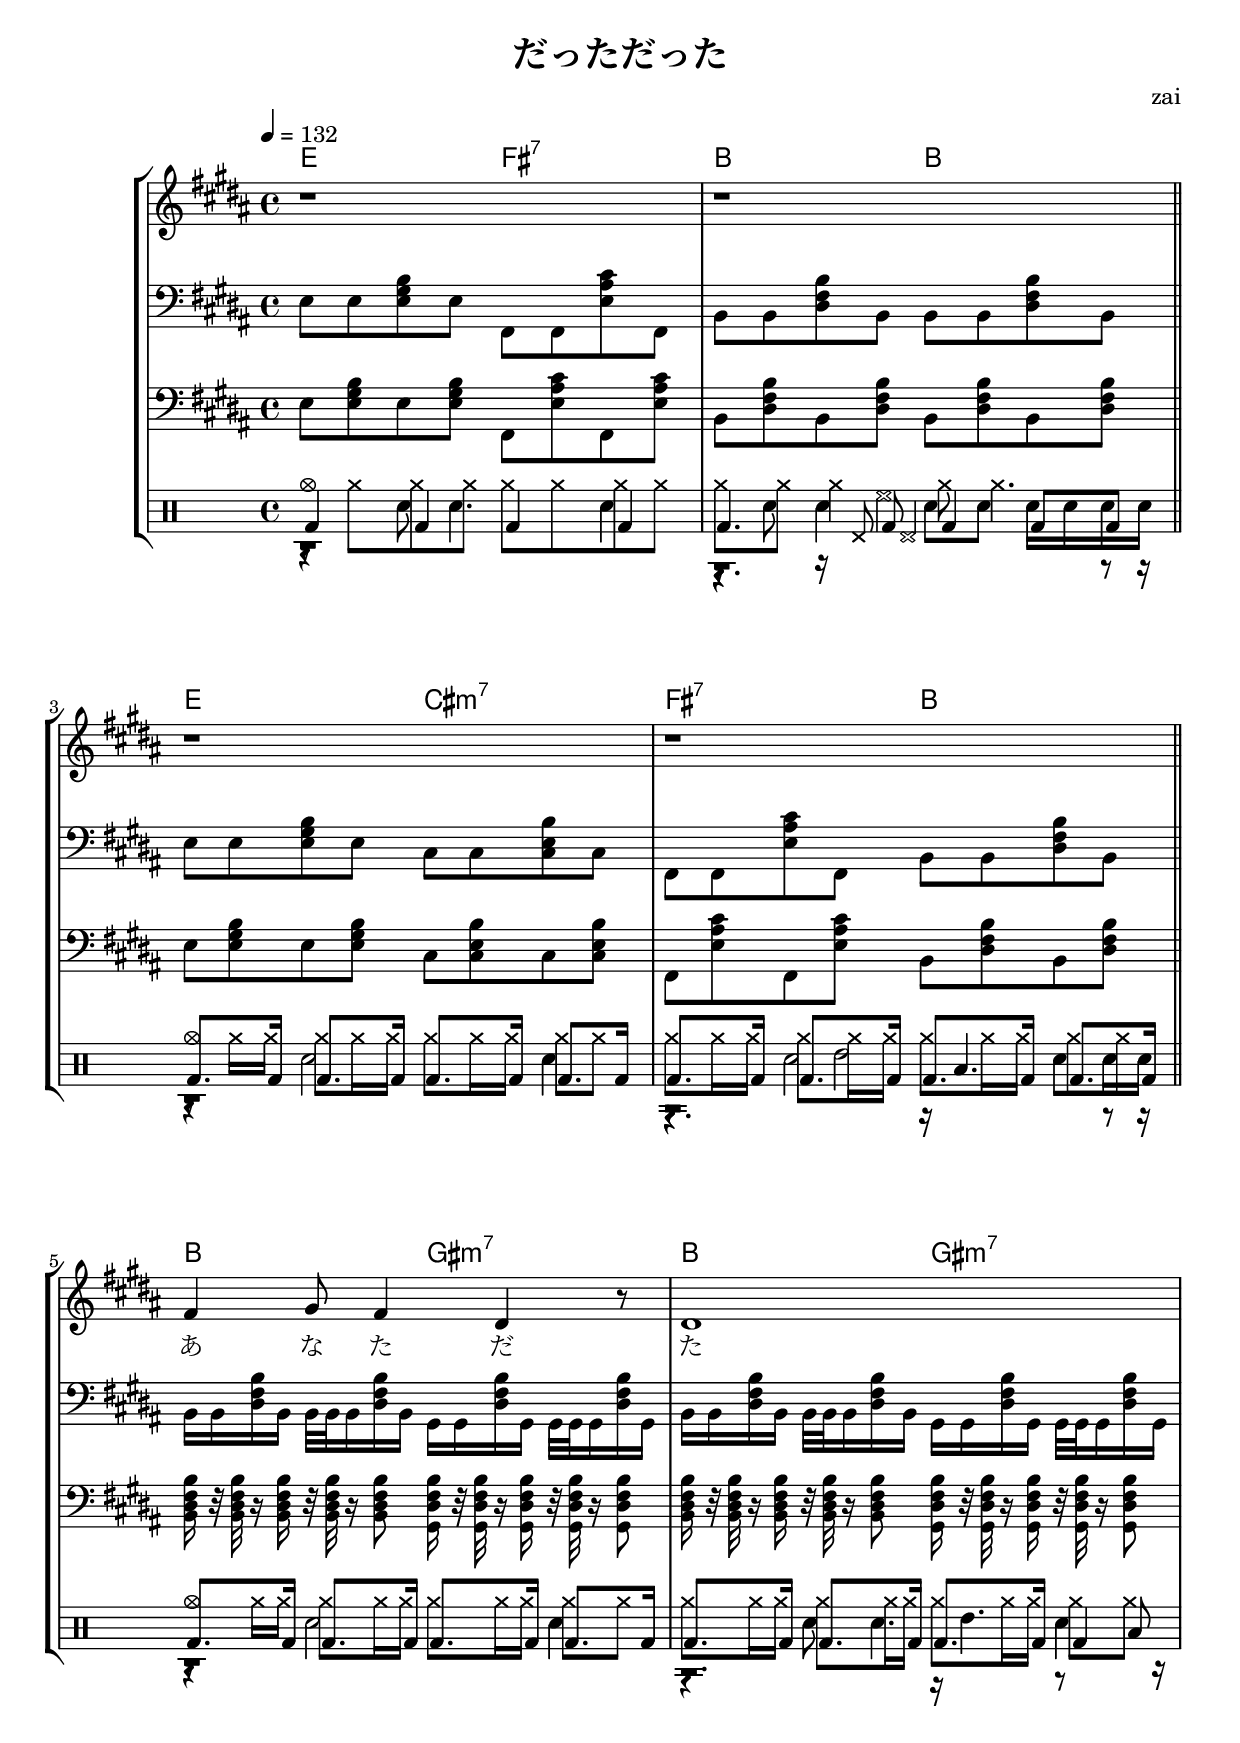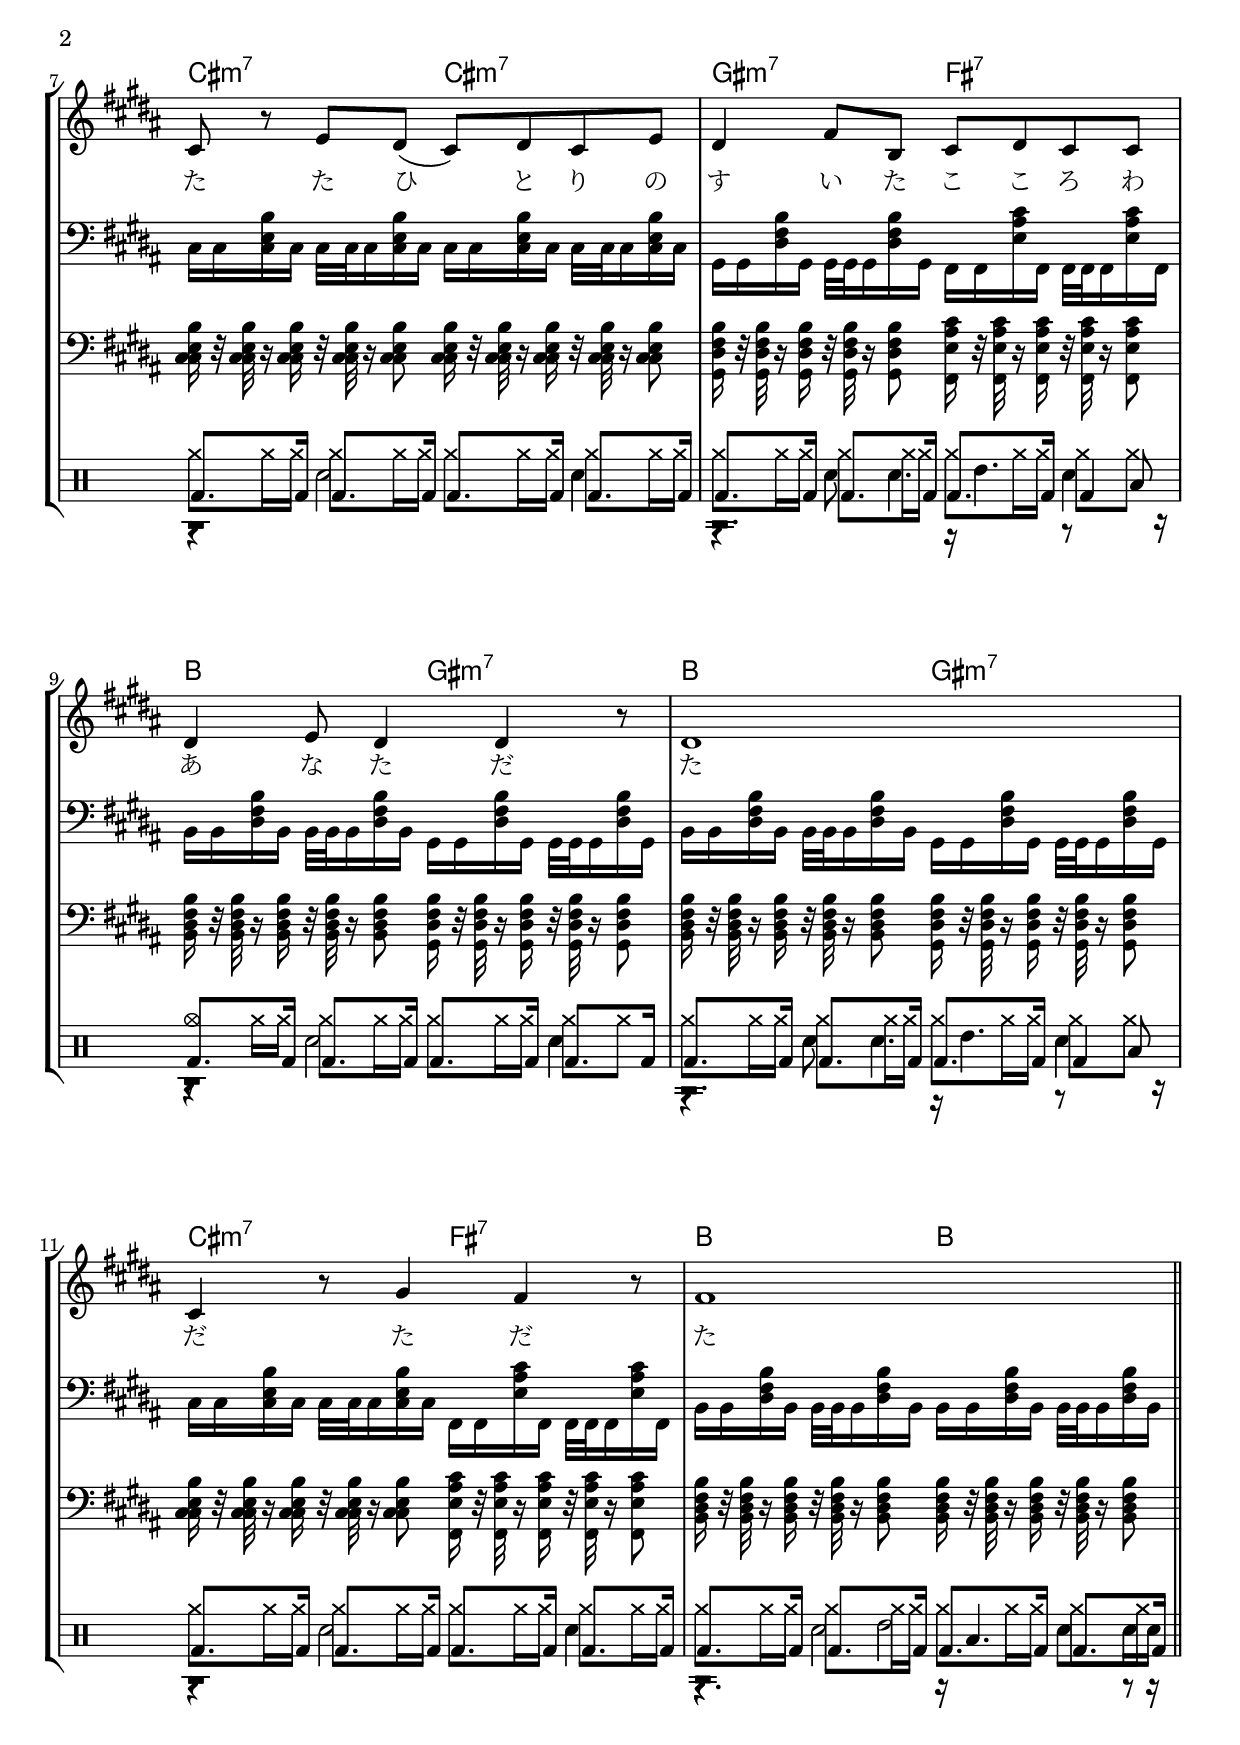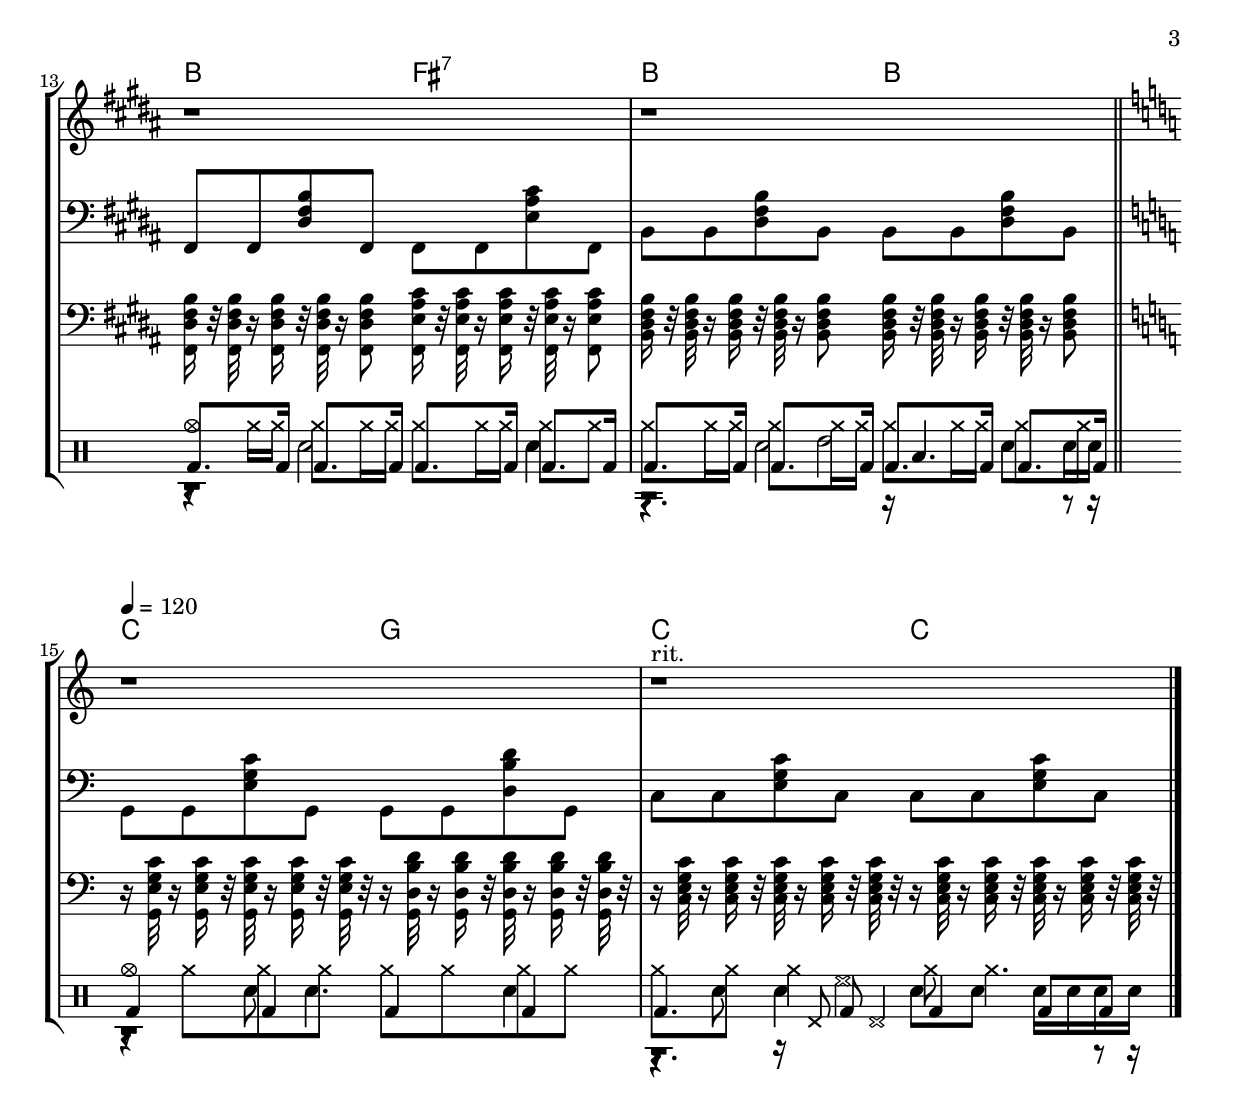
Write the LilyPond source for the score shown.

\version "2.12.1"

\header {
	title = \markup {だっただった}
	composer = \markup \center-column {zai}
}

harmony = \chordmode {
	e2 fis:7 b b 

	e cis:min7 fis:7 b 

	b gis:min7 b gis:min7 cis:min7 cis:min7 gis:min7 fis:7 b gis:min7 b gis:min7 cis:min7 fis:7 b b 

	b fis:7 b b 

	c g c c 
}

melody = {
	\key b \major
	\tempo 4 = 132
	r1 | r1   
	r1 | r1   
	\set Staff.midiInstrument = #"fss0.42"
	 fis'4  gis'8  fis'4  dis'4  r8 
	dis'1 
	cis'8  r8  e'8  dis'8  (cis'8)  dis'8  cis'8  e'8 
	dis'4  fis'8  b8  cis'8  dis'8  cis'8  cis'8 
	dis'4  e'8  dis'4  dis'4  r8 
	dis'1 
	cis'4  r8  gis'4  fis'4  r8 
	fis'1
	r1 | r1   
	\key c \major
	\tempo 4 = 120
	r1 | r1^"rit." \bar "|."
}

words = \lyricmode {
	
	
	あ  な  た  だ  た  た  た  ひ  と  り  の  す  い  た  こ  こ  ろ  わ  あ  な  た  だ  た  だ  た  だ  た  
	
	
}

tempochange = {
	\tempo 4 = 132
	r1 | r1 \bar "||"
	\tempo 4 = 132
	r1 | r1 \bar "||"
	\tempo 4 = 132
	r1 | r1 | r1 | r1 | r1 | r1 | r1 | r1 \bar "||"
	\tempo 4 = 132
	r1 | r1 \bar "||"
	\tempo 4 = 120
	r1 | \tempo 4 = 90 r2 \tempo 4 = 80 r2 \bar "|."
}

mainacc = {
	\clef bass
	\set Staff.midiInstrument = #"Acoustic grand"
	\key b \major
	\tempo 4 = 132
	e8 e8 <e gis b>8 e8
	fis,8 fis,8 <e ais cis'>8 fis,8
	b,8 b,8 <dis fis b>8 b,8
	b,8 b,8 <dis fis b>8 b,8
	\bar "||"

	\set Staff.midiInstrument = #"Percussive Organ"
	e8 e8 <e gis b>8 e8
	cis8 cis8 <cis e b>8 cis8
	fis,8 fis,8 <e ais cis'>8 fis,8
	b,8 b,8 <dis fis b>8 b,8
	\bar "||"

	\set Staff.midiInstrument = #"Synthstrings 1"
	b,16 b,16 <dis fis b>16 b,16   b,32 b,32 b,16 <dis fis b>16 b,16
	gis,16 gis,16 <dis fis b>16 gis,16   gis,32 gis,32 gis,16 <dis fis b>16 gis,16
	b,16 b,16 <dis fis b>16 b,16   b,32 b,32 b,16 <dis fis b>16 b,16
	gis,16 gis,16 <dis fis b>16 gis,16   gis,32 gis,32 gis,16 <dis fis b>16 gis,16
	cis16 cis16 <cis e b>16 cis16   cis32 cis32 cis16 <cis e b>16 cis16
	cis16 cis16 <cis e b>16 cis16   cis32 cis32 cis16 <cis e b>16 cis16
	gis,16 gis,16 <dis fis b>16 gis,16   gis,32 gis,32 gis,16 <dis fis b>16 gis,16
	fis,16 fis,16 <e ais cis'>16 fis,16   fis,32 fis,32 fis,16 <e ais cis'>16 fis,16
	b,16 b,16 <dis fis b>16 b,16   b,32 b,32 b,16 <dis fis b>16 b,16
	gis,16 gis,16 <dis fis b>16 gis,16   gis,32 gis,32 gis,16 <dis fis b>16 gis,16
	b,16 b,16 <dis fis b>16 b,16   b,32 b,32 b,16 <dis fis b>16 b,16
	gis,16 gis,16 <dis fis b>16 gis,16   gis,32 gis,32 gis,16 <dis fis b>16 gis,16
	cis16 cis16 <cis e b>16 cis16   cis32 cis32 cis16 <cis e b>16 cis16
	fis,16 fis,16 <e ais cis'>16 fis,16   fis,32 fis,32 fis,16 <e ais cis'>16 fis,16
	b,16 b,16 <dis fis b>16 b,16   b,32 b,32 b,16 <dis fis b>16 b,16
	b,16 b,16 <dis fis b>16 b,16   b,32 b,32 b,16 <dis fis b>16 b,16
	\bar "||"

	\set Staff.midiInstrument = #"Acoustic grand"
	fis,8 fis,8 <dis fis b>8 fis,8
	fis,8 fis,8 <e ais cis'>8 fis,8
	b,8 b,8 <dis fis b>8 b,8
	b,8 b,8 <dis fis b>8 b,8
	\bar "||"

	\set Staff.midiInstrument = #"Acoustic grand"
	\key c \major
	\tempo 4 = 120
	g,8 g,8 <e g c'>8 g,8
	g,8 g,8 <d b d'>8 g,8
	c8 c8 <e g c'>8 c8
	c8 c8 <e g c'>8 c8
	\bar "|."
}

subacc = {
	\clef bass
	\set Staff.midiInstrument = #"Electric Piano 1"
	\key b \major
	\tempo 4 = 132
	e8 <e gis b> e <e gis b>
	fis,8 <e ais cis'> fis, <e ais cis'>
	b,8 <dis fis b> b, <dis fis b>
	b,8 <dis fis b> b, <dis fis b>
	\bar "||"

	\set Staff.midiInstrument = #"Electric Piano 1"
	e8 <e gis b> e <e gis b>
	cis8 <cis e b> cis <cis e b>
	fis,8 <e ais cis'> fis, <e ais cis'>
	b,8 <dis fis b> b, <dis fis b>
	\bar "||"

	\set Staff.midiInstrument = #"Electric Piano2"
	<b, dis fis b>16 r32 <b, dis fis b>32 r16     <b, dis fis b>16 r32 <b, dis fis b>32 r16     <b, dis fis b>8
	<gis, dis fis b>16 r32 <gis, dis fis b>32 r16     <gis, dis fis b>16 r32 <gis, dis fis b>32 r16     <gis, dis fis b>8
	<b, dis fis b>16 r32 <b, dis fis b>32 r16     <b, dis fis b>16 r32 <b, dis fis b>32 r16     <b, dis fis b>8
	<gis, dis fis b>16 r32 <gis, dis fis b>32 r16     <gis, dis fis b>16 r32 <gis, dis fis b>32 r16     <gis, dis fis b>8
	<cis cis e b>16 r32 <cis cis e b>32 r16     <cis cis e b>16 r32 <cis cis e b>32 r16     <cis cis e b>8
	<cis cis e b>16 r32 <cis cis e b>32 r16     <cis cis e b>16 r32 <cis cis e b>32 r16     <cis cis e b>8
	<gis, dis fis b>16 r32 <gis, dis fis b>32 r16     <gis, dis fis b>16 r32 <gis, dis fis b>32 r16     <gis, dis fis b>8
	<fis, e ais cis'>16 r32 <fis, e ais cis'>32 r16     <fis, e ais cis'>16 r32 <fis, e ais cis'>32 r16     <fis, e ais cis'>8
	<b, dis fis b>16 r32 <b, dis fis b>32 r16     <b, dis fis b>16 r32 <b, dis fis b>32 r16     <b, dis fis b>8
	<gis, dis fis b>16 r32 <gis, dis fis b>32 r16     <gis, dis fis b>16 r32 <gis, dis fis b>32 r16     <gis, dis fis b>8
	<b, dis fis b>16 r32 <b, dis fis b>32 r16     <b, dis fis b>16 r32 <b, dis fis b>32 r16     <b, dis fis b>8
	<gis, dis fis b>16 r32 <gis, dis fis b>32 r16     <gis, dis fis b>16 r32 <gis, dis fis b>32 r16     <gis, dis fis b>8
	<cis cis e b>16 r32 <cis cis e b>32 r16     <cis cis e b>16 r32 <cis cis e b>32 r16     <cis cis e b>8
	<fis, e ais cis'>16 r32 <fis, e ais cis'>32 r16     <fis, e ais cis'>16 r32 <fis, e ais cis'>32 r16     <fis, e ais cis'>8
	<b, dis fis b>16 r32 <b, dis fis b>32 r16     <b, dis fis b>16 r32 <b, dis fis b>32 r16     <b, dis fis b>8
	<b, dis fis b>16 r32 <b, dis fis b>32 r16     <b, dis fis b>16 r32 <b, dis fis b>32 r16     <b, dis fis b>8
	\bar "||"

	\set Staff.midiInstrument = #"Electric Piano 1"
	<fis, dis fis b>16 r32 <fis, dis fis b>32 r16     <fis, dis fis b>16 r32 <fis, dis fis b>32 r16     <fis, dis fis b>8
	<fis, e ais cis'>16 r32 <fis, e ais cis'>32 r16     <fis, e ais cis'>16 r32 <fis, e ais cis'>32 r16     <fis, e ais cis'>8
	<b, dis fis b>16 r32 <b, dis fis b>32 r16     <b, dis fis b>16 r32 <b, dis fis b>32 r16     <b, dis fis b>8
	<b, dis fis b>16 r32 <b, dis fis b>32 r16     <b, dis fis b>16 r32 <b, dis fis b>32 r16     <b, dis fis b>8
	\bar "||"

	\set Staff.midiInstrument = #"Electric Piano 1"
	\key c \major
	\tempo 4 = 120
	r16 <g, e g c'>32 r16 <g, e g c'>16 r32      <g, e g c'>32 r16      <g, e g c'>16 r32 <g, e g c'>32 r32
	r16 <g, d b d'>32 r16 <g, d b d'>16 r32      <g, d b d'>32 r16      <g, d b d'>16 r32 <g, d b d'>32 r32
	r16 <c e g c'>32 r16 <c e g c'>16 r32      <c e g c'>32 r16      <c e g c'>16 r32 <c e g c'>32 r32
	r16 <c e g c'>32 r16 <c e g c'>16 r32      <c e g c'>32 r16      <c e g c'>16 r32 <c e g c'>32 r32
	\bar "|."
}

percA = {
	\drummode {
	r8 cymr8 cymr8 cymr8 cymr8 cymr8 cymr8 cymr8  |cymr8 cymr8 cymr4 cymr8 cymr4.  \bar "||"
	r8 cymr16 cymr16 cymr8 cymr16 cymr16 cymr8 cymr16 cymr16 cymr8 cymr8  |cymr8 cymr16 cymr16 cymr8 cymr16 cymr16 cymr8 cymr16 cymr16 cymr8 cymr8  \bar "||"
	r8 cymr16 cymr16 cymr8 cymr16 cymr16 cymr8 cymr16 cymr16 cymr8 cymr8  |cymr8 cymr16 cymr16 cymr8 cymr16 cymr16 cymr8 cymr16 cymr16 cymr8 cymr8  |cymr8 cymr16 cymr16 cymr8 cymr16 cymr16 cymr8 cymr16 cymr16 cymr8 cymr16 cymr16  |cymr8 cymr16 cymr16 cymr8 cymr16 cymr16 cymr8 cymr16 cymr16 cymr8 cymr8  |r8 cymr16 cymr16 cymr8 cymr16 cymr16 cymr8 cymr16 cymr16 cymr8 cymr8  |cymr8 cymr16 cymr16 cymr8 cymr16 cymr16 cymr8 cymr16 cymr16 cymr8 cymr8  |cymr8 cymr16 cymr16 cymr8 cymr16 cymr16 cymr8 cymr16 cymr16 cymr8 cymr16 cymr16  |cymr8 cymr16 cymr16 cymr8 cymr16 cymr16 cymr8 cymr16 cymr16 cymr8 cymr8  \bar "||"
	r8 cymr16 cymr16 cymr8 cymr16 cymr16 cymr8 cymr16 cymr16 cymr8 cymr8  |cymr8 cymr16 cymr16 cymr8 cymr16 cymr16 cymr8 cymr16 cymr16 cymr8 cymr8  \bar "||"
	r8 cymr8 cymr8 cymr8 cymr8 cymr8 cymr8 cymr8  |cymr8 cymr8 cymr4 cymr8 cymr4.  \bar "|."
	}
}

percB = {
	\drummode {
	r4 sn8 sn4. sn4  |r8 sn8 sn4 sn8 sn8 sn16 sn16 sn16 sn16  \bar "||"
	r4 sn2 sn4  |r4 sn2 sn8 sn16 sn16  \bar "||"
	r4 sn2 sn4  |r4 sn8 sn4. sn4  |r4 sn2 sn4  |r4 sn8 sn4. sn4  |r4 sn2 sn4  |r4 sn8 sn4. sn4  |r4 sn2 sn4  |r4 sn2 sn8 sn16 sn16  \bar "||"
	r4 sn2 sn4  |r4 sn2 sn8 sn16 sn16  \bar "||"
	r4 sn8 sn4. sn4  |r8 sn8 sn4 sn8 sn8 sn16 sn16 sn16 sn16  \bar "|."
	}
}

percC = {
	\drummode {
	bd4 bd4 bd4 bd4  |bd4. bd8 bd4 bd8 bd8  \bar "||"
	bd8. bd16 bd8. bd16 bd8. bd16 bd8. bd16  |bd8. bd16 bd8. bd16 bd8. bd16 bd8. bd16  \bar "||"
	bd8. bd16 bd8. bd16 bd8. bd16 bd8. bd16  |bd8. bd16 bd8. bd16 bd8. bd16 bd4  |bd8. bd16 bd8. bd16 bd8. bd16 bd8. bd16  |bd8. bd16 bd8. bd16 bd8. bd16 bd4  |bd8. bd16 bd8. bd16 bd8. bd16 bd8. bd16  |bd8. bd16 bd8. bd16 bd8. bd16 bd4  |bd8. bd16 bd8. bd16 bd8. bd16 bd8. bd16  |bd8. bd16 bd8. bd16 bd8. bd16 bd8. bd16  \bar "||"
	bd8. bd16 bd8. bd16 bd8. bd16 bd8. bd16  |bd8. bd16 bd8. bd16 bd8. bd16 bd8. bd16  \bar "||"
	bd4 bd4 bd4 bd4  |bd4. bd8 bd4 bd8 bd8  \bar "|."
	}
}

percD = {
	\drummode {
	cymc1  |r1 \bar "||"
	r1  |r4. tommh2 r8  \bar "||"
	r1  |r2 r16 tommh4. r16  |r1  |r2 r16 tommh4. r16  |r1  |r2 r16 tommh4. r16  |r1  |r4. tommh2 r8  \bar "||"
	r1  |r4. tommh2 r8  \bar "||"
	cymc1  |r1 \bar "|."
	}
}

percE = {
	\drummode {
	r1 |r4 r16 hhp8 hhp2 r16  \bar "||"
	r1  |r2 r16 toml4. r16  \bar "||"
	r1  |r2. r8 toml8  |r1  |r2. r8 toml8  |r1  |r2. r8 toml8  |r1  |r2 r16 toml4. r16  \bar "||"
	r1  |r2 r16 toml4. r16  \bar "||"
	r1 |r4 r16 hhp8 hhp2 r16  \bar "|."
	}
}

percF = {
	\drummode {
	r1 |r4. hh2 r8  \bar "||"
	cymc1  |r1 \bar "||"
	cymc1  |r1 |r1 |r1 |cymc1  |r1 |r1 |r1 \bar "||"
	cymc1  |r1 \bar "||"
	r1 |r4. hh2 r8  \bar "|."
	}
}

\score {
	<<
		\new StaffGroup <<
			\new ChordNames {\harmony}
			\new Voice = "melody" {\melody}
			\new Lyrics \lyricsto "melody" \words
			\new Staff = "mainacc" {\mainacc}
			\new Staff = "subacc" {\subacc}
			\new DrumStaff <<
				\new DrumVoice {\percA}
				\new DrumVoice {\percB}
				\new DrumVoice {\percC}
				\new DrumVoice {\percD}
				\new DrumVoice {\percE}
				\new DrumVoice {\percF}
			>>
		>>
	>>
	\layout { }
}
